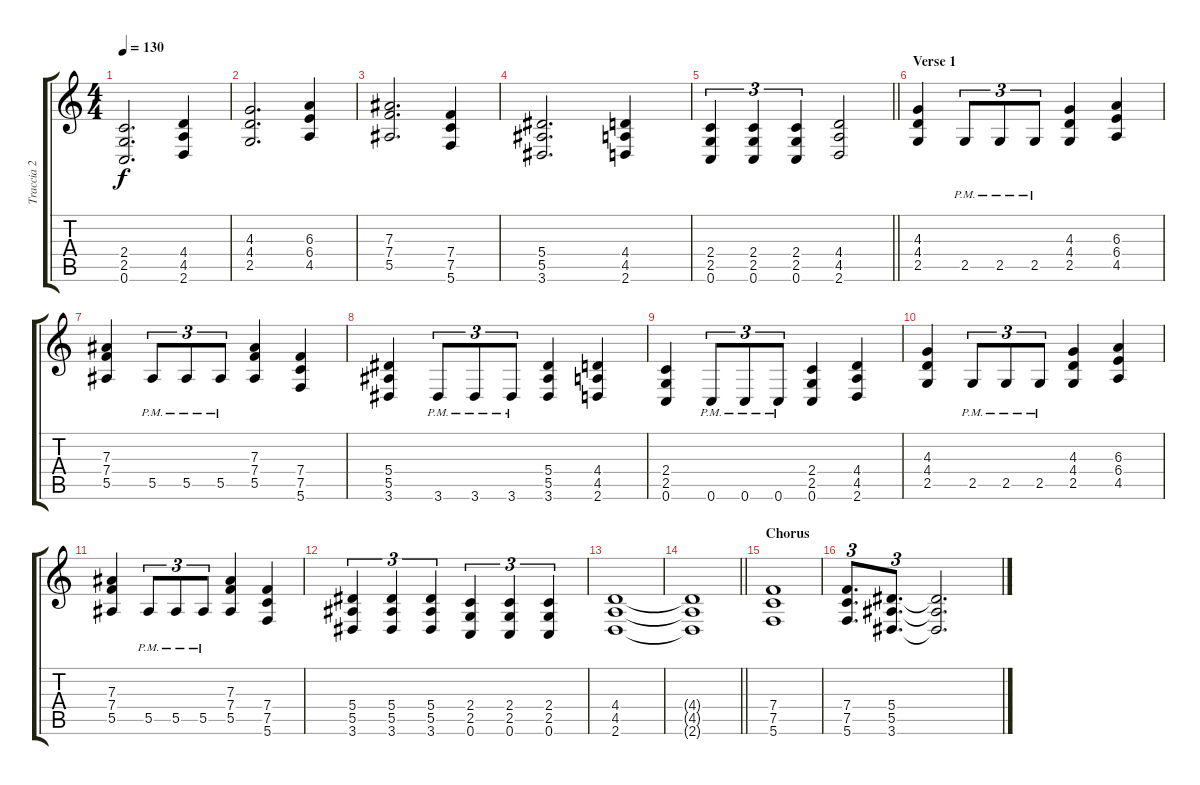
\track ("Traccia 2" "Traccia 2") {instrument distortionguitar}
\staff {score tabs}
\tuning (C4 G3 Eb3 Bb2 F2 C2) {hide}
\ts (4 4)
\tempo 130
\clef g2
\ks c
(2.4 2.5 0.6).2{d dy f} (4.4 4.5 2.6).4 |
(4.3 4.4 2.5).2{d} (6.3 6.4 4.5).4 |
(7.3 7.4 5.5).2{d} (7.4 7.5 5.6).4 |
(5.4 5.5 3.6).2{d} (4.4 4.5 2.6).4 |
\barLineRight lightlight
(2.4 2.5 0.6).4{tu (3 2)} (2.4 2.5 0.6).4{tu (3 2)} (2.4 2.5 0.6).4{tu (3 2)} (4.4 4.5 2.6).2 |
\section ("" "Verse 1")
(4.3 4.4 2.5).4 2.5{pm}.8{tu (3 2)} 2.5{pm}.8{tu (3 2)} 2.5{pm}.8{tu (3 2)} (4.3 4.4 2.5).4 (6.3 6.4 4.5).4 |
(7.3 7.4 5.5).4 5.5{pm}.8{tu (3 2)} 5.5{pm}.8{tu (3 2)} 5.5{pm}.8{tu (3 2)} (7.3 7.4 5.5).4 (7.4 7.5 5.6).4 |
(5.4 5.5 3.6).4 3.6{pm}.8{tu (3 2)} 3.6{pm}.8{tu (3 2)} 3.6{pm}.8{tu (3 2)} (5.4 5.5 3.6).4 (4.4 4.5 2.6).4 |
(2.4 2.5 0.6).4 0.6{pm}.8{tu (3 2)} 0.6{pm}.8{tu (3 2)} 0.6{pm}.8{tu (3 2)} (2.4 2.5 0.6).4 (4.4 4.5 2.6).4 |
(4.3 4.4 2.5).4 2.5{pm}.8{tu (3 2)} 2.5{pm}.8{tu (3 2)} 2.5{pm}.8{tu (3 2)} (4.3 4.4 2.5).4 (6.3 6.4 4.5).4 |
(7.3 7.4 5.5).4 5.5{pm}.8{tu (3 2)} 5.5{pm}.8{tu (3 2)} 5.5{pm}.8{tu (3 2)} (7.3 7.4 5.5).4 (7.4 7.5 5.6).4 |
(5.4 5.5 3.6).4{tu (3 2)} (5.4 5.5 3.6).4{tu (3 2)} (5.4 5.5 3.6).4{tu (3 2)} (2.4 2.5 0.6).4{tu (3 2)} (2.4 2.5 0.6).4{tu (3 2)} (2.4 2.5 0.6).4{tu (3 2)} |
(4.4 4.5 2.6).1 |
\barLineRight lightlight
(4.4{t} 4.5{t} 2.6{t}).1 |
\section ("" "Chorus")
(7.4 7.5 5.6).1 |
(7.4 7.5 5.6).8{d tu (3 2)} (5.4 5.5 3.6).8{d tu (3 2)} (5.4{t} 5.5{t} 3.6{t}).2{d}
